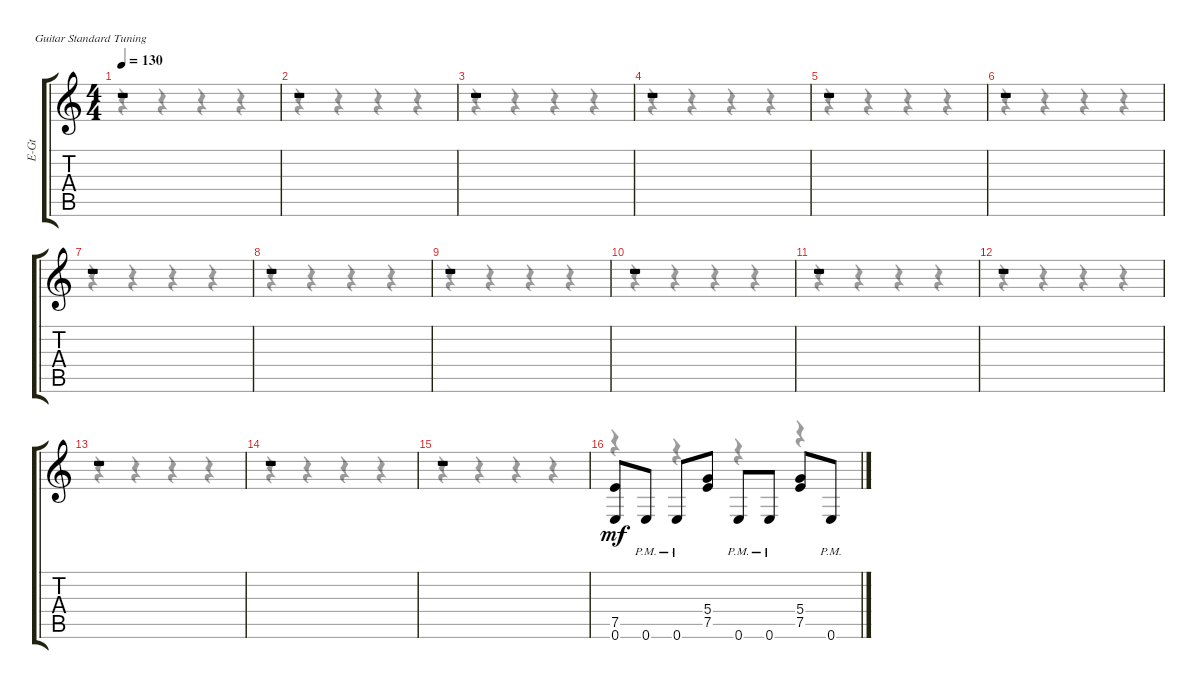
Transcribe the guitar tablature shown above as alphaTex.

\bracketExtendMode groupsimilarinstruments
\track ("Kirk Hammett (Lead)" "E-Gt") {instrument distortionguitar}
\staff {score tabs}
\tuning (E4 B3 G3 D3 A2 E2)
\voice
\ts (4 4)
\tempo 130
\clef g2
\ks c
r.1{dy mf} |
r.1 |
r.1 |
r.1 |
r.1 |
r.1 |
r.1 |
r.1 |
r.1 |
r.1 |
r.1 |
r.1 |
r.1 |
r.1 |
r.1 |
(7.5 0.6).8 0.6{pm}.8 0.6{pm}.8 (5.4 7.5).8 0.6{pm}.8 0.6{pm}.8 (5.4 7.5).8 0.6{pm}.8
\voice
\clef g2
\ottava regular
\simile none
\ks c
r.4{dy mf} r.4 r.4 r.4 |
r.4 r.4 r.4 r.4 |
r.4 r.4 r.4 r.4 |
r.4 r.4 r.4 r.4 |
r.4 r.4 r.4 r.4 |
r.4 r.4 r.4 r.4 |
r.4 r.4 r.4 r.4 |
r.4 r.4 r.4 r.4 |
r.4 r.4 r.4 r.4 |
r.4 r.4 r.4 r.4 |
r.4 r.4 r.4 r.4 |
r.4 r.4 r.4 r.4 |
r.4 r.4 r.4 r.4 |
r.4 r.4 r.4 r.4 |
r.4 r.4 r.4 r.4 |
r.4 r.4 r.4 r.4
